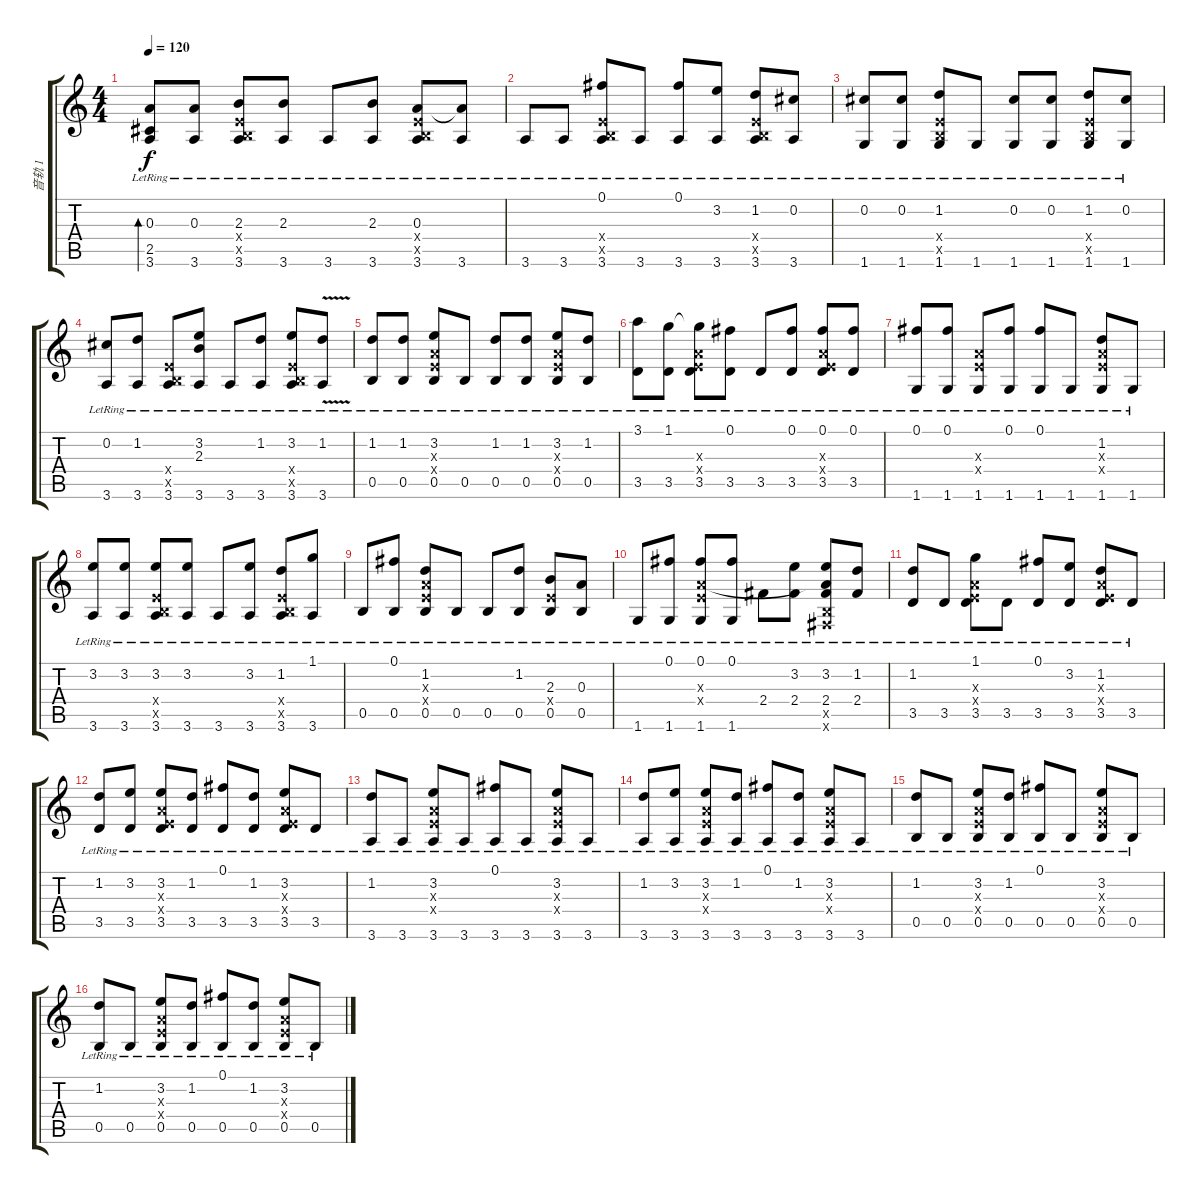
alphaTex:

\track ("音轨 1" "音轨 1") {instrument acousticguitarsteel}
\staff {score tabs}
\tuning (Gb4 Db4 A3 E3 B2 Gb2) {hide}
\ts (4 4)
\tempo 120
\clef g2
\ks c
(0.3{lr} 2.5{lr} 3.6{lr}).8{bd 480 dy f} (0.3{lr} 3.6{lr}).8 (2.3{lr} 0.4{x} 0.5{x} 3.6{lr}).8 (2.3{lr} 3.6{lr}).8 3.6{lr}.8 (2.3{lr} 3.6{lr}).8 (0.3{lr} 0.4{x} 0.5{x} 3.6{lr}).8 (0.3{t} 3.6{lr}).8 |
3.6{lr}.8 3.6{lr}.8 (0.1{lr} 0.4{x} 0.5{x} 3.6{lr}).8 3.6{lr}.8 (0.1{lr} 3.6{lr}).8 (3.2{lr} 3.6{lr}).8 (1.2{lr} 0.4{x} 0.5{x} 3.6{lr}).8 (0.2{lr} 3.6{lr}).8 |
(0.2{lr} 1.6{lr}).8 (0.2{lr} 1.6{lr}).8 (1.2{lr} 0.4{x} 0.5{x} 1.6{lr}).8 1.6{lr}.8 (0.2{lr} 1.6{lr}).8 (0.2{lr} 1.6{lr}).8 (1.2{lr} 0.4{x} 0.5{x} 1.6{lr}).8 (0.2{lr} 1.6{lr}).8 |
(0.2{lr} 3.6{lr}).8 (1.2{lr} 3.6{lr}).8 (0.4{x} 0.5{x} 3.6{lr}).8 (3.2{lr} 2.3{lr} 3.6{lr}).8 3.6{lr}.8 (1.2{lr} 3.6{lr}).8 (3.2{lr} 0.4{x} 0.5{x} 3.6{lr}).8 (1.2{v lr} 3.6{lr}).8 |
(1.2{lr} 0.5{lr}).8 (1.2{lr} 0.5{lr}).8 (3.2{lr} 0.3{x} 0.4{x} 0.5{lr}).8 0.5{lr}.8 (1.2{lr} 0.5{lr}).8 (1.2{lr} 0.5{lr}).8 (3.2{lr} 0.3{x} 0.4{x} 0.5{lr}).8 (1.2{lr} 0.5{lr}).8 |
(3.1{lr} 3.5{lr}).8 (1.1{lr} 3.5{lr}).8 (1.1{t} 0.3{x} 0.4{x} 3.5{lr}).8 (0.1{lr} 3.5{lr}).8 3.5{lr}.8 (0.1{lr} 3.5{lr}).8 (0.1{lr} 0.3{x} 0.4{x} 3.5{lr}).8 (0.1{lr} 3.5{lr}).8 |
(0.1{lr} 1.6{lr}).8 (0.1{lr} 1.6{lr}).8 (0.3{x} 0.4{x} 1.6{lr}).8 (0.1{lr} 1.6{lr}).8 (0.1{lr} 1.6{lr}).8 1.6{lr}.8 (1.2{lr} 0.3{x} 0.4{x} 1.6{lr}).8 1.6{lr}.8 |
(3.2{lr} 3.6{lr}).8 (3.2{lr} 3.6{lr}).8 (3.2{lr} 0.4{x} 0.5{x} 3.6{lr}).8 (3.2{lr} 3.6{lr}).8 3.6{lr}.8 (3.2{lr} 3.6{lr}).8 (1.2{lr} 0.4{x} 0.5{x} 3.6{lr}).8 (1.1{lr} 3.6{lr}).8 |
0.5{lr}.8 (0.1{lr} 0.5{lr}).8 (1.2{lr} 0.3{x} 0.4{x} 0.5{lr}).8 0.5{lr}.8 0.5{lr}.8 (1.2{lr} 0.5{lr}).8 (2.3{lr} 0.4{x} 0.5{lr}).8 (0.3{lr} 0.5{lr}).8 |
1.6{lr}.8 (0.1{lr} 1.6{lr}).8 (0.1{lr} 0.3{x} 0.4{x} 1.6{lr}).8 (0.1{lr} 1.6{lr}).8 2.4{lr}.8 (3.2{lr} 2.4{lr}).8 (3.2{lr} 0.3{t} 2.4{lr} 0.5{x} 0.6{x}).8 (1.2{lr} 2.4{lr}).8 |
(1.2{lr} 3.5{lr}).8 3.5{lr}.8 (1.1{lr} 0.3{x} 0.4{x} 3.5{lr}).8 3.5{lr}.8 (0.1{lr} 3.5{lr}).8 (3.2{lr} 3.5{lr}).8 (1.2{lr} 0.3{x} 0.4{x} 3.5{lr}).8 3.5{lr}.8 |
(1.2{lr} 3.5{lr}).8 (3.2{lr} 3.5{lr}).8 (3.2{lr} 0.3{x} 0.4{x} 3.5{lr}).8 (1.2{lr} 3.5{lr}).8 (0.1{lr} 3.5{lr}).8 (1.2{lr} 3.5{lr}).8 (3.2{lr} 0.3{x} 0.4{x} 3.5{lr}).8 3.5{lr}.8 |
(1.2{lr} 3.6{lr}).8 3.6{lr}.8 (3.2{lr} 0.3{x} 0.4{x} 3.6{lr}).8 3.6{lr}.8 (0.1{lr} 3.6{lr}).8 3.6{lr}.8 (3.2{lr} 0.3{x} 0.4{x} 3.6{lr}).8 3.6{lr}.8 |
(1.2{lr} 3.6{lr}).8 (3.2{lr} 3.6{lr}).8 (3.2{lr} 0.3{x} 0.4{x} 3.6{lr}).8 (1.2{lr} 3.6{lr}).8 (0.1{lr} 3.6{lr}).8 (1.2{lr} 3.6{lr}).8 (3.2{lr} 0.3{x} 0.4{x} 3.6{lr}).8 3.6{lr}.8 |
(1.2{lr} 0.5{lr}).8 0.5{lr}.8 (3.2{lr} 0.3{x} 0.4{x} 0.5{lr}).8 (1.2{lr} 0.5{lr}).8 (0.1{lr} 0.5{lr}).8 0.5{lr}.8 (3.2{lr} 0.3{x} 0.4{x} 0.5{lr}).8 0.5{lr}.8 |
(1.2{lr} 0.5{lr}).8 0.5{lr}.8 (3.2{lr} 0.3{x} 0.4{x} 0.5{lr}).8 (1.2{lr} 0.5{lr}).8 (0.1{lr} 0.5{lr}).8 (1.2{lr} 0.5{lr}).8 (3.2{lr} 0.3{x} 0.4{x} 0.5{lr}).8 0.5{lr}.8
